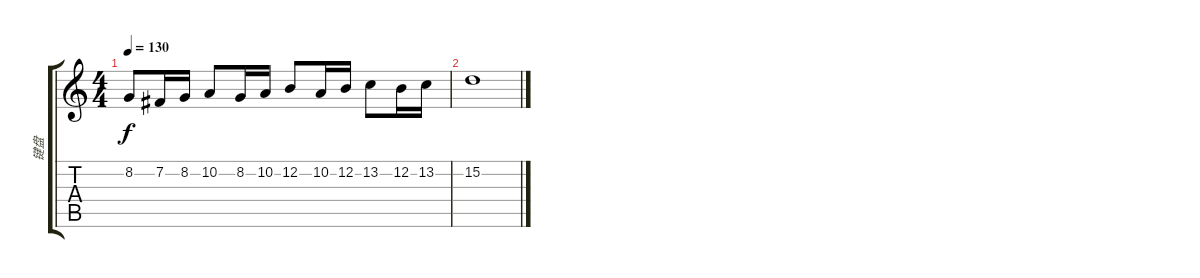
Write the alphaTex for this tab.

\track ("键盘" "键盘") {instrument choiraahs}
\staff {score tabs}
\tuning (E4 B3 G3 D3 A2 D2) {hide}
\ts (4 4)
\tempo 130
\clef g2
\ks c
8.2.8{dy f} 7.2.16 8.2.16 10.2.8 8.2.16 10.2.16 12.2.8 10.2.16 12.2.16 13.2.8 12.2.16 13.2.16 |
15.2.1
